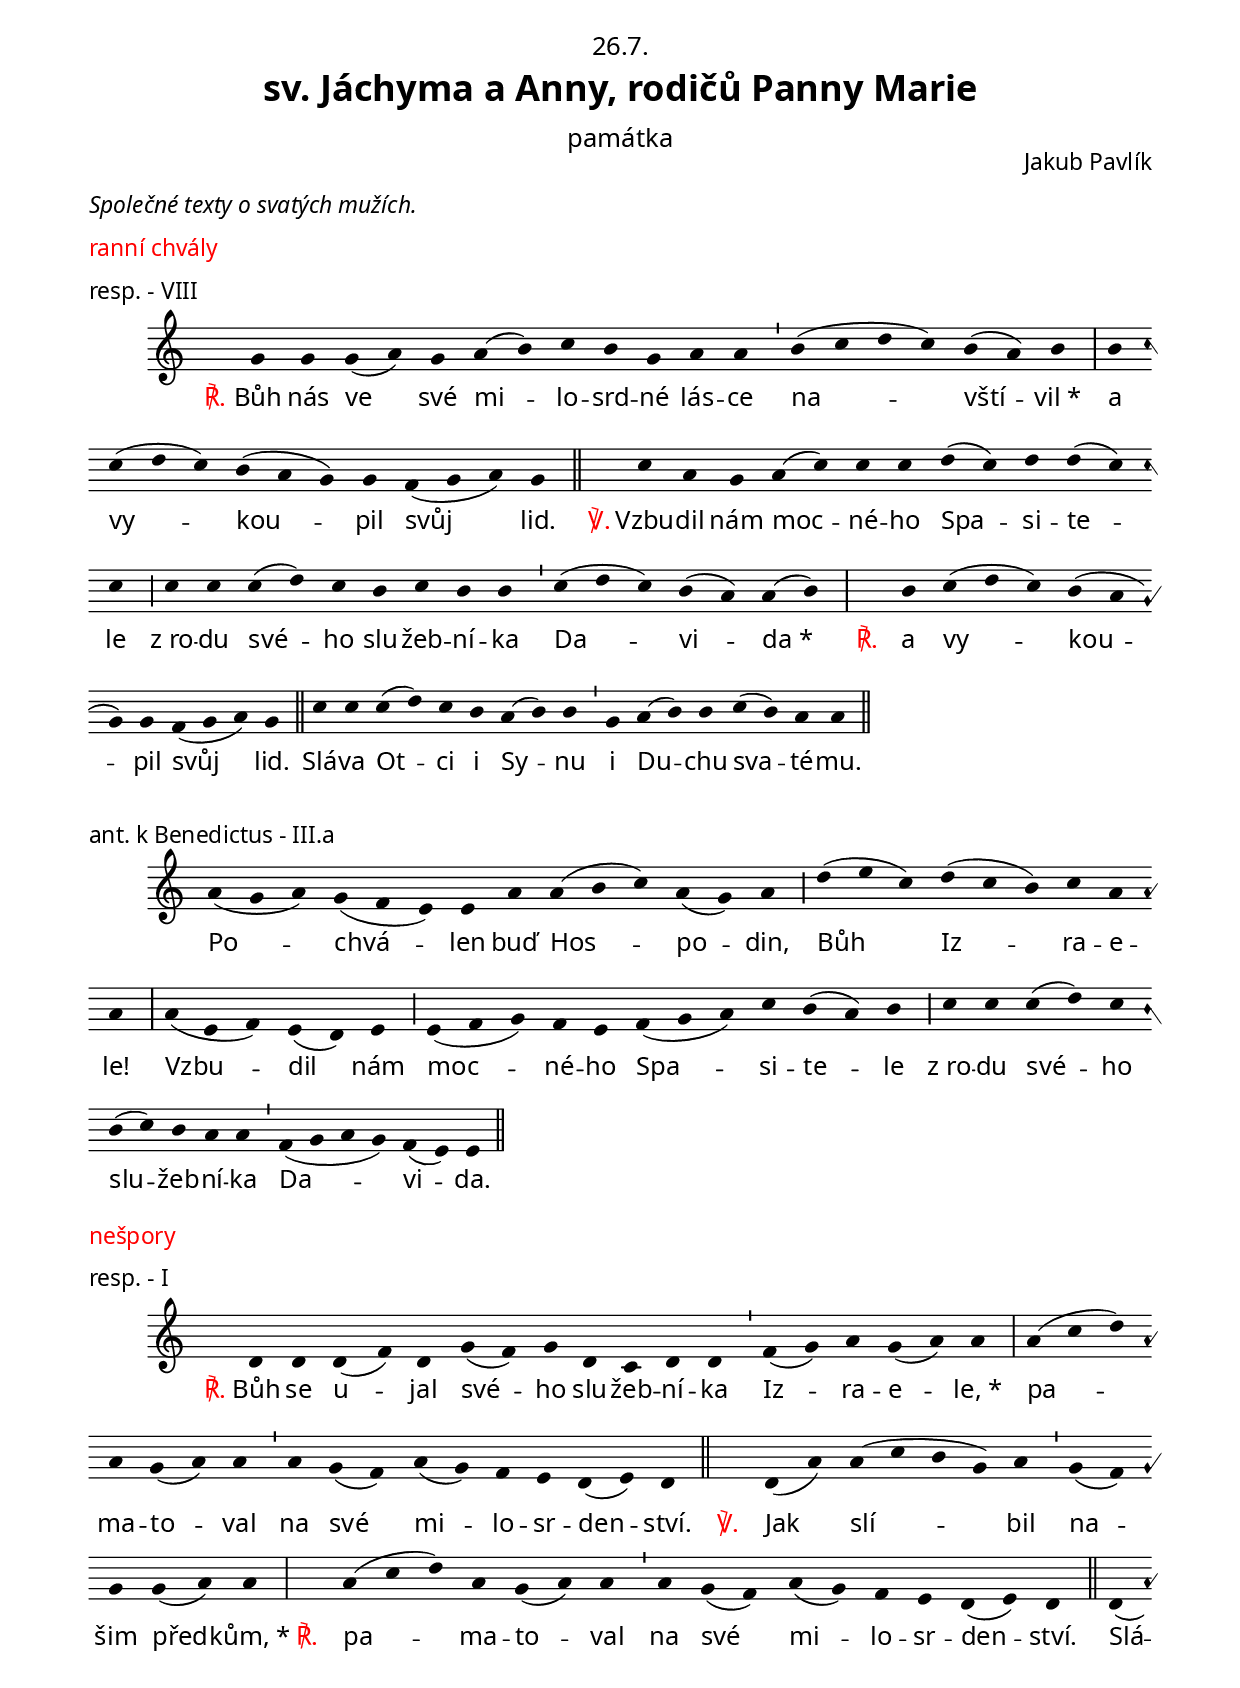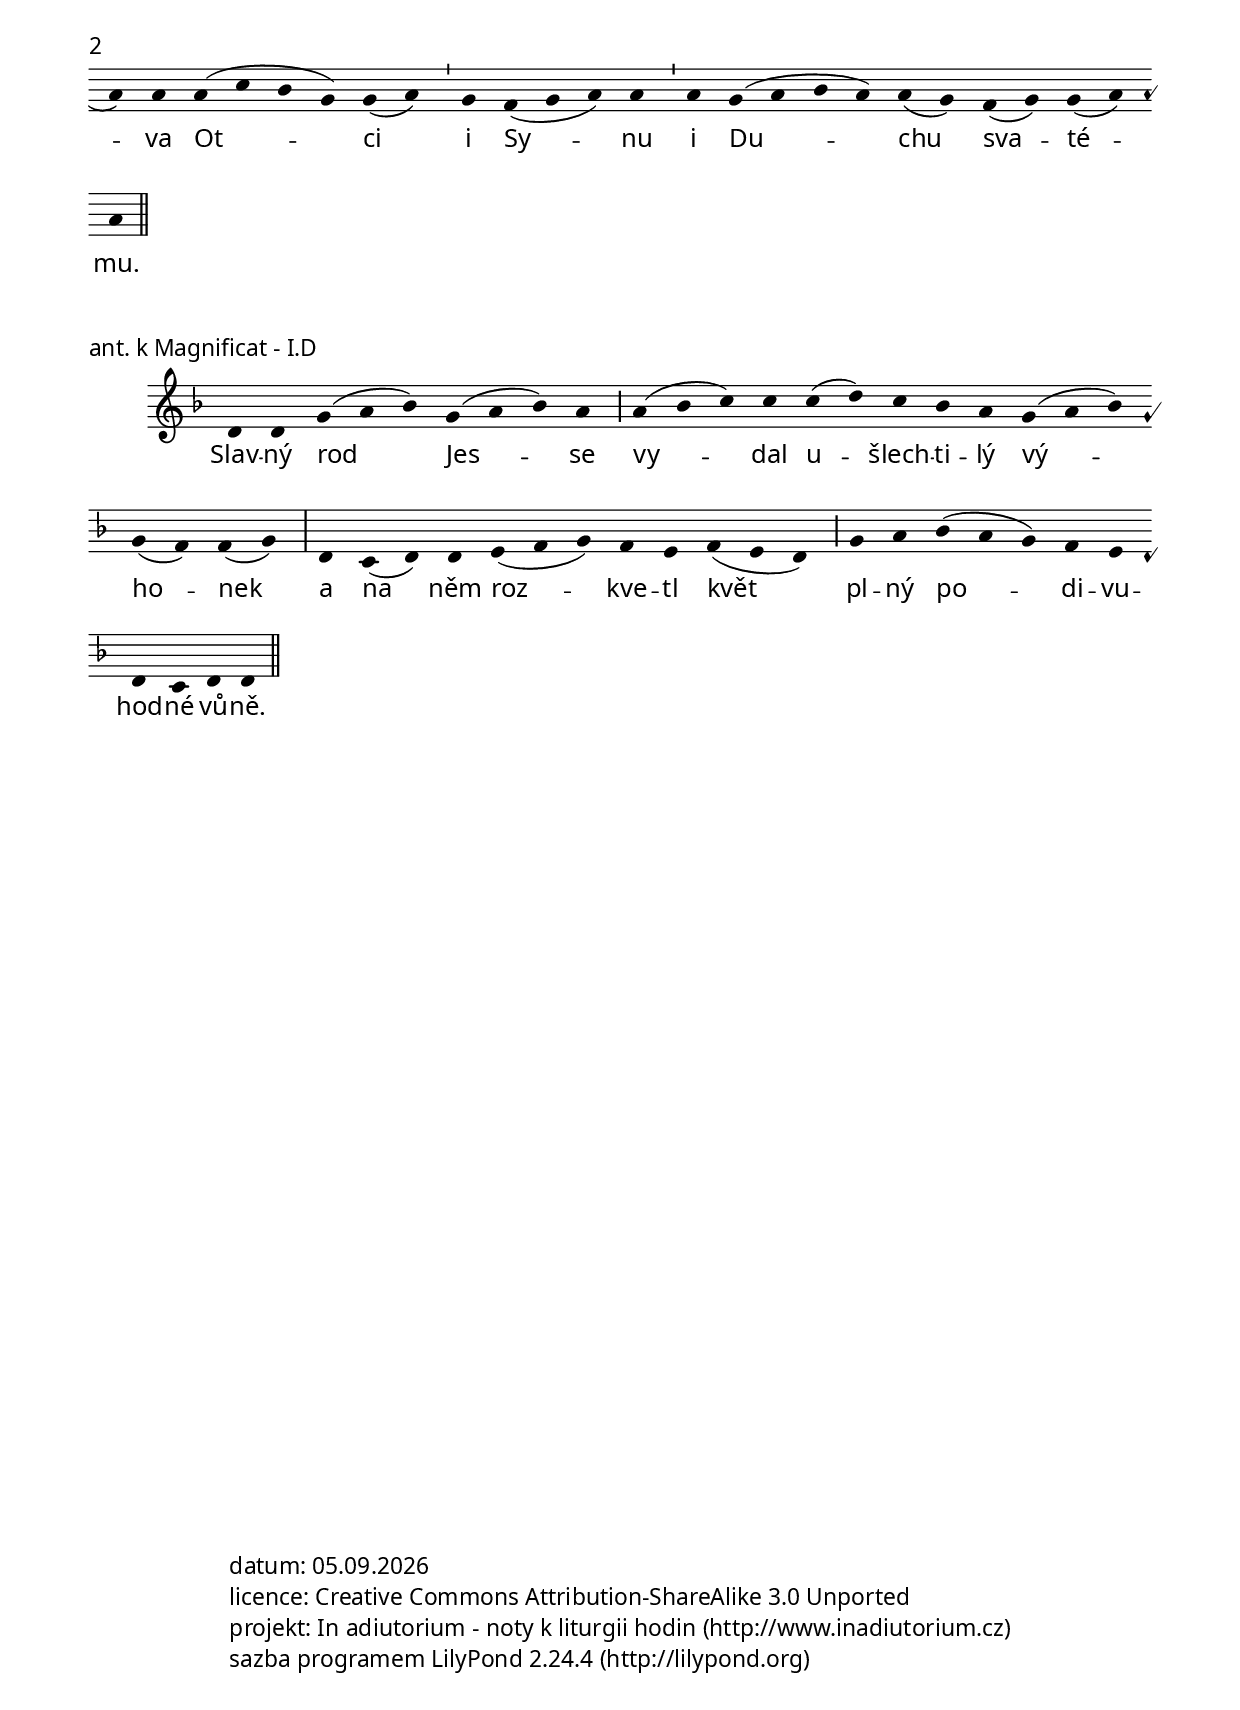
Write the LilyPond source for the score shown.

\version "2.15.40"

\include "../spolecne.ly"
\include "../dilyresponsorii.ly"

\header {
  title = \markup\titleSvatek
            "sv. Jáchyma a Anny, rodičů Panny Marie"
            památka
            26.7.
  composer = "Jakub Pavlík"
}

\markup\communia #'(#:muz)

\markup {\nadpisHodinka {"ranní chvály"}}

\score {
  \relative c'' {
    \choralniRezim

    % R
    \neviditelna g
    g4 g g( a) g a( b) c b g a a \barMin b( c d c) b( a) b \barMax
    b c( d c) b( a g) g f( g a) g \barFinalis
    % V
    \neviditelna c
    c4 a g a( c) c c d( c) d d( c) c \barMaior
    c c c( d) c b c b b \barMin c( d c) b( a) a( b) \barMax
    % R
    \neviditelna a
    b c( d c) b( a g) g f( g a) g \barFinalis
    % Slava
    c c c( d) c b a( b) b \barMin g a( b) b c( b) a a \barFinalis
  }
  \addlyrics {
    \Response Bůh nás ve své mi -- lo -- srd -- né lás -- ce na -- vští -- vil_*
    a vy -- kou -- pil svůj lid.
    \Verse Vzbu -- dil nám moc -- né -- ho Spa -- si -- te -- le
    z_ro -- du své -- ho slu -- žeb -- ní -- ka Da -- vi -- da_*
    \Response a vy -- kou -- pil svůj lid.
    \textRespDoxologie
  }
  \header {
    quid = "resp."
    modus = "VIII"
    placet = "celý formulář potřebuje předělat"
    id = "rch-r"
    piece = \markup {\sestavTitulekResp}
  }
}

\score {
  \relative c'' {
    \choralniRezim
    a4( g a) g( f e) e a a( b c) a( g) a \barMaior
    d( e c) d( c b) c a a \barMax
    a( e f) e( d) e \barMaior e( f g) f e f( g a) c b( a) b \barMaior
    c c c( d) c b( c) b a a \barMin f( g a g) f( e) e \barFinalis
  }
  \addlyrics {
    Po -- chvá -- len buď Hos -- po -- din, Bůh Iz -- ra -- e -- le!
    Vzbu -- dil nám moc -- né -- ho Spa -- si -- te -- le
    z_ro -- du své -- ho slu -- žeb -- ní -- ka Da -- vi -- da.
  }
  \header {
    quid = "ant. k Benedictus"
    modus = "III"
    differentia = "a"
    psalmus = ""
    id = "rch-aben"
    piece = \markup {\sestavTitulekBezZalmu}
  }
}

\markup {\nadpisHodinka {"nešpory"}}

\score {
  \relative c' {
    \choralniRezim

    % R
    \neviditelna d
    d4 d d( f) d g( f) g d c d d \barMin f( g) a g( a) a \barMax
    a( c d) a g( a) a \barMin a g( f) a( g) f e d( e) d \barFinalis
    % V
    \neviditelna a
    d4( a') a( c b g) a \barMin g( f) g g( a) a \barMax
    % R
    \neviditelna a
    a( c d) a g( a) a \barMin a g( f) a( g) f e d( e) d \barFinalis
    % Slava
    d( a') a a( c b g) g( a) \barMin g f( g a) a \barMin a g( a b a) a( g) f( g) g( a) a \barFinalis
  }
  \addlyrics {
    \Response Bůh se u -- jal své -- ho slu -- žeb -- ní -- ka Iz -- ra -- e -- le,_*
    pa -- ma -- to -- val na své mi -- lo -- sr -- den -- ství.
    \Verse Jak slí -- bil na -- šim před -- kům,_*
    \Response pa -- ma -- to -- val na své mi -- lo -- sr -- den -- ství.
    \textRespDoxologie
  }
  \header {
    quid = "resp."
    modus = "I"
    id = "ne-r"
    piece = \markup {\sestavTitulekResp}
  }
}

\score {
  \relative c' {
    \choralniRezim
    \key f \major
    d4 d g( a bes) g( a bes) a \barMaior
    a( bes c) c c( d) c bes a g( a bes) g( f) f( g) \barMax
    d c( d) d e( f g) f e f( e d) \barMaior
    g a bes( a g) f e d c d d \barFinalis
  }
  \addlyrics {
    Slav -- ný rod Jes -- se
    vy -- dal u -- šlech -- ti -- lý vý -- ho -- nek
    a na něm roz -- kve -- tl květ
    pl -- ný po -- di -- vu -- hod -- né vů -- ně.
  }
  \header {
    quid = "ant. k Magnificat"
    modus = "I"
    differentia = "D"
    psalmus = ""
    id = "ne-amag"
    piece = \markup {\sestavTitulekBezZalmu}
  }
}